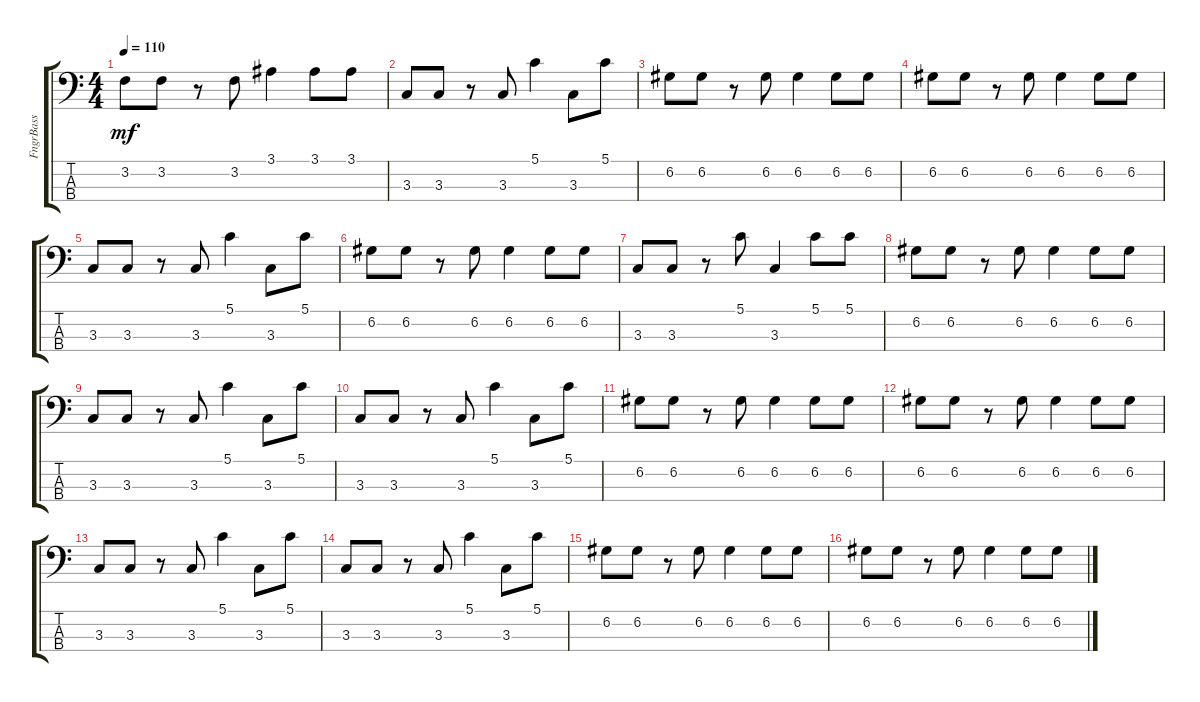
\track ("FngrBass" "FngrBass") {instrument synthbass2}
\staff {score tabs}
\tuning (G2 D2 A1 E1) {hide}
\ts (4 4)
\tempo 110
\clef f4
\ks c
3.2.8{dy mf} 3.2.8 r.8 3.2.8 3.1.4 3.1.8 3.1.8 |
3.3.8 3.3.8 r.8 3.3.8 5.1.4 3.3.8 5.1.8 |
6.2.8 6.2.8 r.8 6.2.8 6.2.4 6.2.8 6.2.8 |
6.2.8 6.2.8 r.8 6.2.8 6.2.4 6.2.8 6.2.8 |
3.3.8 3.3.8 r.8 3.3.8 5.1.4 3.3.8 5.1.8 |
6.2.8 6.2.8 r.8 6.2.8 6.2.4 6.2.8 6.2.8 |
3.3.8 3.3.8 r.8 5.1.8 3.3.4 5.1.8 5.1.8 |
6.2.8 6.2.8 r.8 6.2.8 6.2.4 6.2.8 6.2.8 |
3.3.8 3.3.8 r.8 3.3.8 5.1.4 3.3.8 5.1.8 |
3.3.8 3.3.8 r.8 3.3.8 5.1.4 3.3.8 5.1.8 |
6.2.8 6.2.8 r.8 6.2.8 6.2.4 6.2.8 6.2.8 |
6.2.8 6.2.8 r.8 6.2.8 6.2.4 6.2.8 6.2.8 |
3.3.8 3.3.8 r.8 3.3.8 5.1.4 3.3.8 5.1.8 |
3.3.8 3.3.8 r.8 3.3.8 5.1.4 3.3.8 5.1.8 |
6.2.8 6.2.8 r.8 6.2.8 6.2.4 6.2.8 6.2.8 |
6.2.8 6.2.8 r.8 6.2.8 6.2.4 6.2.8 6.2.8
